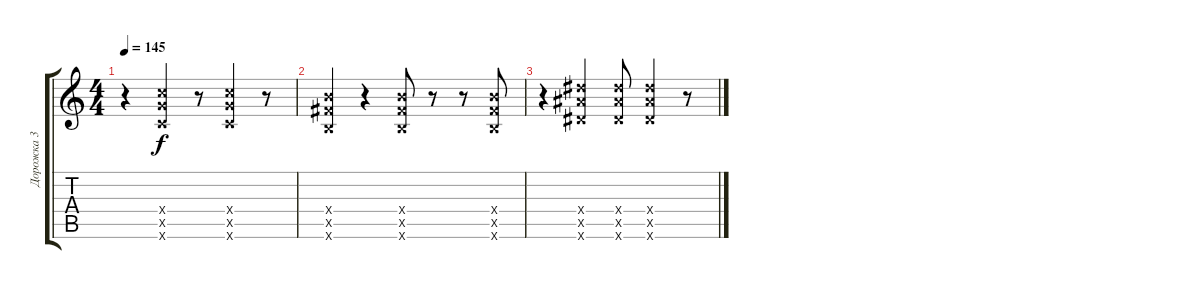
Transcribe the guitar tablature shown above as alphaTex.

\track ("Дорожка 3" "Дорожка 3") {instrument overdrivenguitar}
\staff {score tabs}
\tuning (E4 B3 G3 D3 A2 E2) {hide}
\ts (4 4)
\tempo 145
\clef g2
\ks c
r.4{dy f} (10.4{x} 10.5{x} 8.6{x}).4{volume 10} r.8 (10.4{x} 10.5{x} 8.6{x}).4 r.8 |
(9.4{x} 9.5{x} 7.6{x}).4 r.4 (9.4{x} 9.5{x} 7.6{x}).8 r.8 r.8 (9.4{x} 9.5{x} 7.6{x}).8 |
r.4 (13.4{x} 13.5{x} 11.6{x}).4{volume 10} (13.4{x} 13.5{x} 11.6{x}).8 (13.4{x} 13.5{x} 11.6{x}).4 r.8
